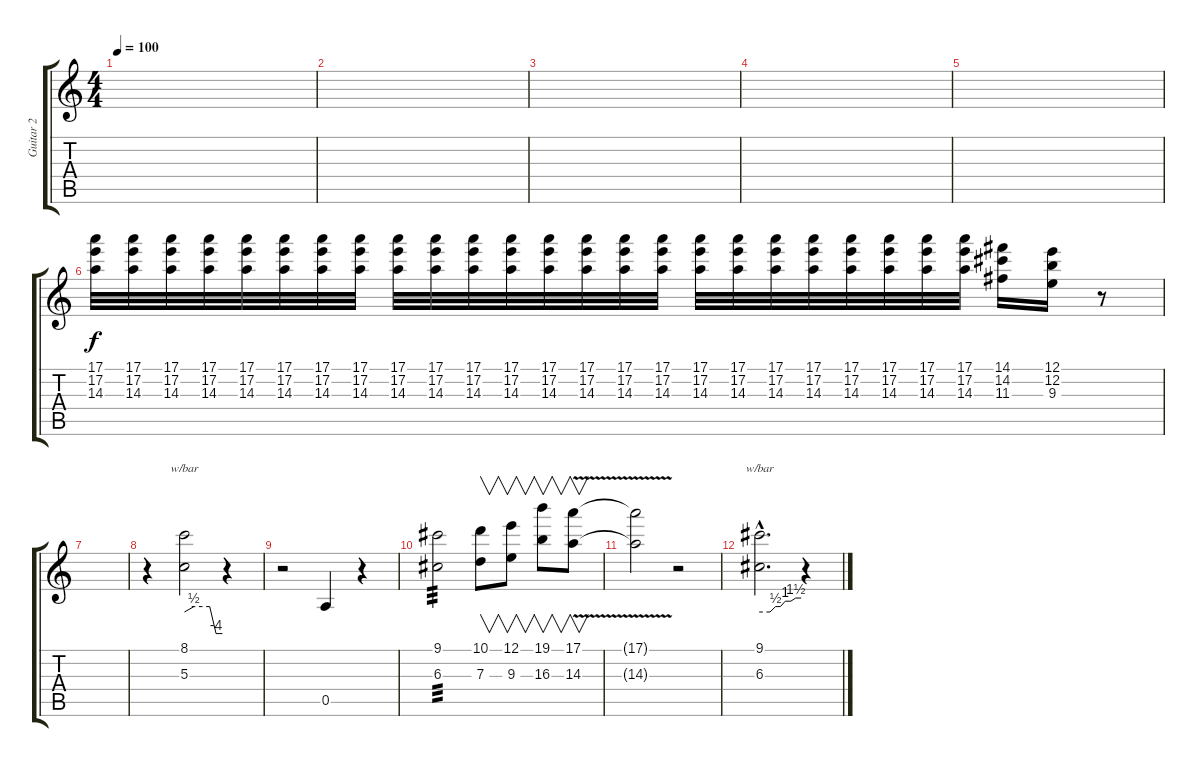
\track ("Guitar 2" "Guitar 2") {instrument overdrivenguitar}
\staff {score tabs}
\tuning (E4 B3 G3 D3 A2 E2) {hide}
\ts (4 4)
\tempo 100
\clef g2
\ks c
|
|
|
|
|
(17.1 17.2 14.3).32 (17.1 17.2 14.3).32 (17.1 17.2 14.3).32 (17.1 17.2 14.3).32 (17.1 17.2 14.3).32 (17.1 17.2 14.3).32 (17.1 17.2 14.3).32 (17.1 17.2 14.3).32 (17.1 17.2 14.3).32 (17.1 17.2 14.3).32 (17.1 17.2 14.3).32 (17.1 17.2 14.3).32 (17.1 17.2 14.3).32 (17.1 17.2 14.3).32 (17.1 17.2 14.3).32 (17.1 17.2 14.3).32 (17.1 17.2 14.3).32 (17.1 17.2 14.3).32 (17.1 17.2 14.3).32 (17.1 17.2 14.3).32 (17.1 17.2 14.3).32 (17.1 17.2 14.3).32 (17.1 17.2 14.3).32 (17.1 17.2 14.3).32 (14.1 14.2 11.3).16 (12.1 12.2 9.3).16 r.8 |
|
r.4 (8.1 5.3).2{tbe (custom default 0 0 15 2 40 2 50 -16 60 -16)} r.4 |
r.2 0.5.4 r.4 |
(9.1 6.3).2{tp 3} (10.1 7.3).8{v} (12.1 9.3).8{v} (19.1 16.3).8{v} (17.1{v} 14.3).8{v} |
(17.1{t} 14.3{t}).2 r.2 |
(9.1{hac} 6.3{hac}).2{d tbe (custom default 0 0 15 0 23 2 30 2 37 4 45 4 52 6 60 6)} r.4
